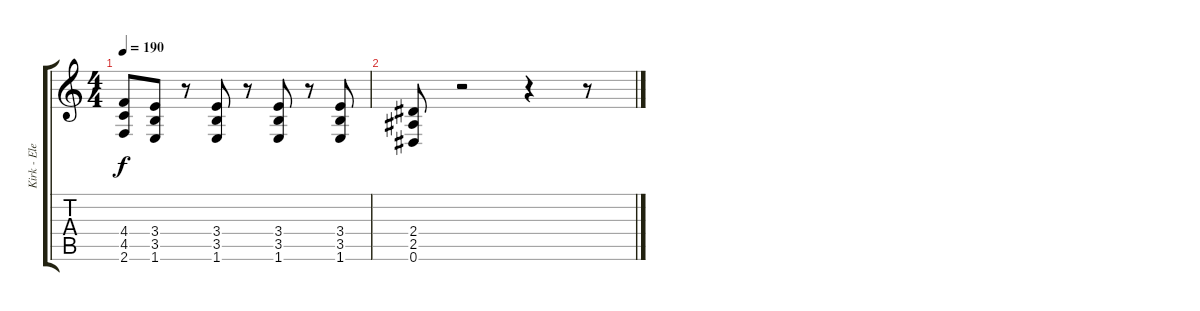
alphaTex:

\track ("Kirk - Electric" "Kirk - Ele") {instrument overdrivenguitar}
\staff {score tabs}
\tuning (Eb4 Bb3 Gb3 Db3 Ab2 Eb2) {hide}
\ts (4 4)
\tempo 190
\clef g2
\ks c
(4.4 4.5 2.6).8{dy f} (3.4 3.5 1.6).8 r.8 (3.4 3.5 1.6).8 r.8 (3.4 3.5 1.6).8 r.8 (3.4 3.5 1.6).8 |
(2.4 2.5 0.6).8 r.2 r.4 r.8
